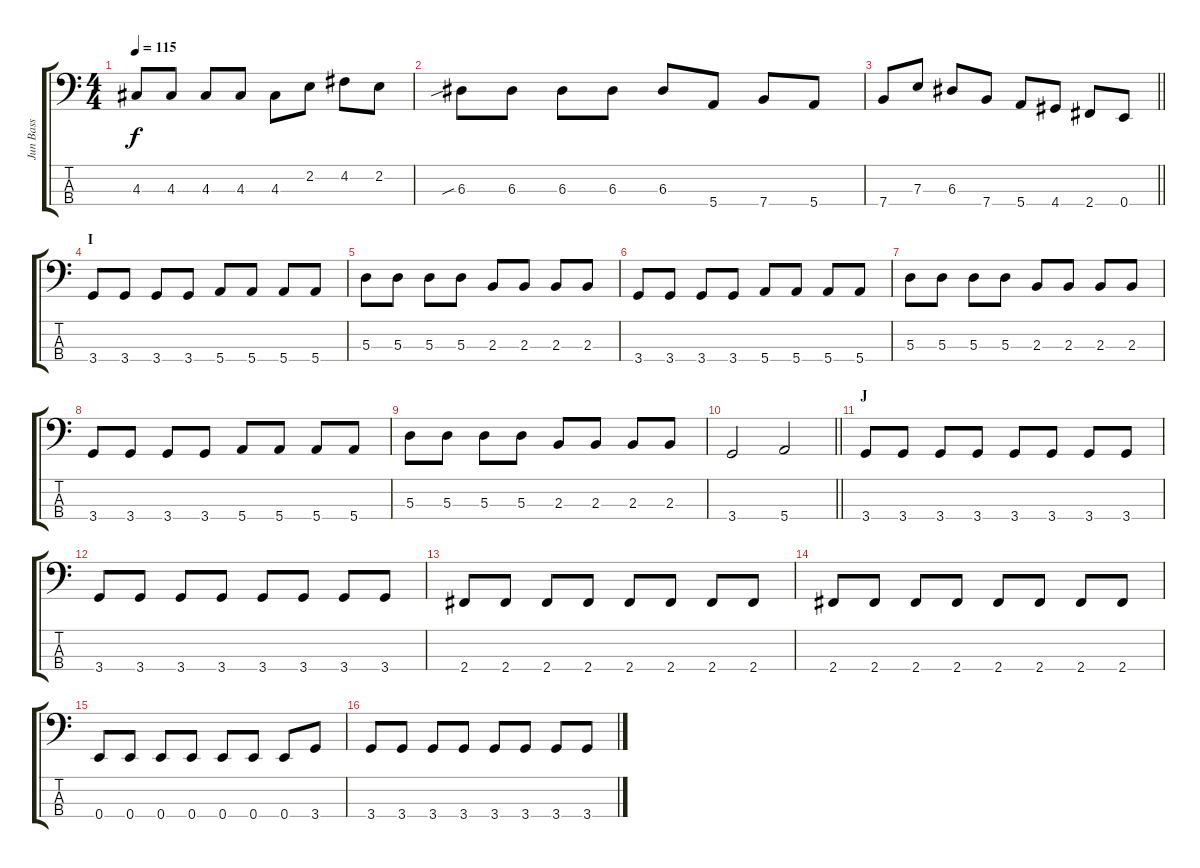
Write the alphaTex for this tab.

\track ("Jun Bass" "Jun Bass") {instrument electricbasspick}
\staff {score tabs}
\tuning (G2 D2 A1 E1) {hide}
\ts (4 4)
\tempo 115
\clef f4
\ks c
4.3.8{dy f} 4.3.8 4.3.8 4.3.8 4.3.8 2.2.8 4.2.8 2.2.8 |
6.3{sib}.8 6.3.8 6.3.8 6.3.8 6.3.8 5.4.8 7.4.8 5.4.8 |
\barLineRight lightlight
7.4.8 7.3.8 6.3.8 7.4.8 5.4.8 4.4.8 2.4.8 0.4.8 |
\section ("" "I")
3.4.8 3.4.8 3.4.8 3.4.8 5.4.8 5.4.8 5.4.8 5.4.8 |
5.3.8 5.3.8 5.3.8 5.3.8 2.3.8 2.3.8 2.3.8 2.3.8 |
3.4.8 3.4.8 3.4.8 3.4.8 5.4.8 5.4.8 5.4.8 5.4.8 |
5.3.8 5.3.8 5.3.8 5.3.8 2.3.8 2.3.8 2.3.8 2.3.8 |
3.4.8 3.4.8 3.4.8 3.4.8 5.4.8 5.4.8 5.4.8 5.4.8 |
5.3.8 5.3.8 5.3.8 5.3.8 2.3.8 2.3.8 2.3.8 2.3.8 |
\barLineRight lightlight
3.4.2 5.4.2 |
\section ("" "J")
3.4.8 3.4.8 3.4.8 3.4.8 3.4.8 3.4.8 3.4.8 3.4.8 |
3.4.8 3.4.8 3.4.8 3.4.8 3.4.8 3.4.8 3.4.8 3.4.8 |
2.4.8 2.4.8 2.4.8 2.4.8 2.4.8 2.4.8 2.4.8 2.4.8 |
2.4.8 2.4.8 2.4.8 2.4.8 2.4.8 2.4.8 2.4.8 2.4.8 |
0.4.8 0.4.8 0.4.8 0.4.8 0.4.8 0.4.8 0.4.8 3.4.8 |
3.4.8 3.4.8 3.4.8 3.4.8 3.4.8 3.4.8 3.4.8 3.4.8
